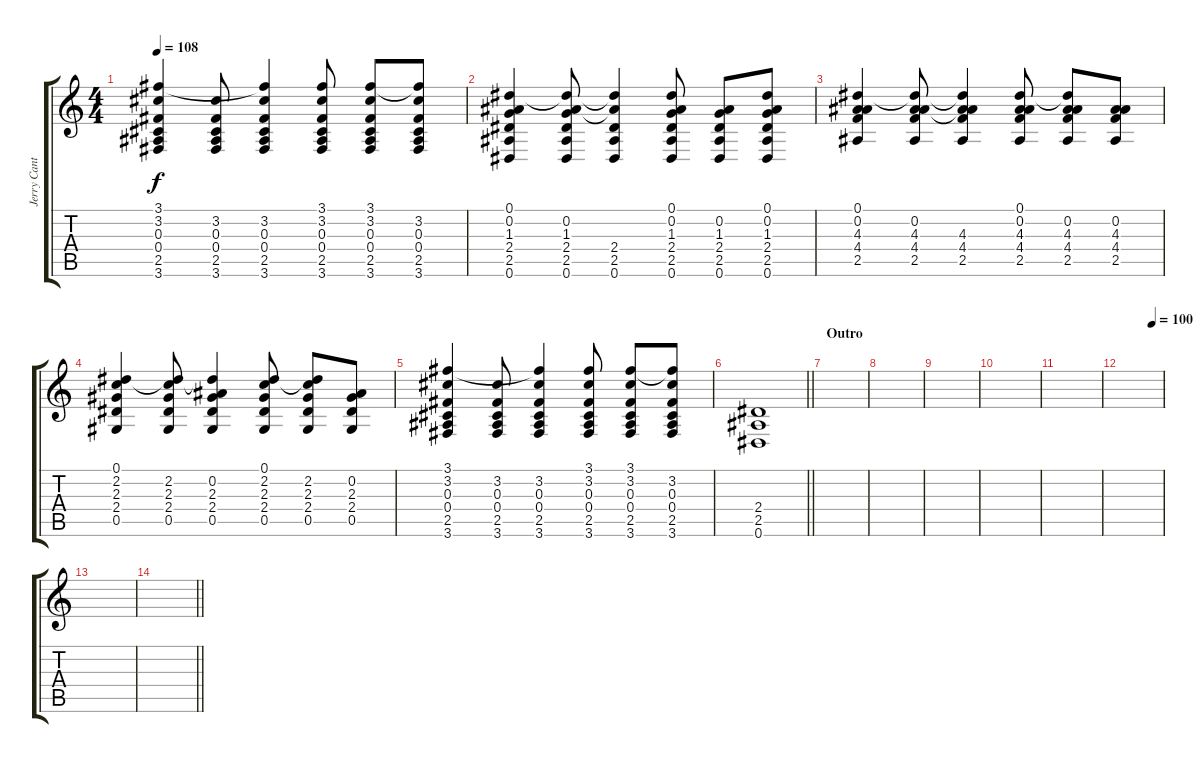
\track ("Jerry Cantrell" "Jerry Cant") {instrument overdrivenguitar}
\staff {score tabs}
\tuning (Eb4 Bb3 Gb3 Db3 Ab2 Eb2) {hide}
\ts (4 4)
\tempo 108
\clef g2
\ks c
(3.1 3.2 0.3 0.4 2.5 3.6).4{dy f} (3.2 0.3 0.4 2.5 3.6).8 (3.1{t} 3.2 0.3 0.4 2.5 3.6).4 (3.1 3.2 0.3 0.4 2.5 3.6).8 (3.1 3.2 0.3 0.4 2.5 3.6).8 (3.1{t} 3.2 0.3 0.4 2.5 3.6).8 |
(0.1 0.2 1.3 2.4 2.5 0.6).4 (0.1{t} 0.2 1.3 2.4 2.5 0.6).8 (0.1{t} 0.2{t} 2.4 2.5 0.6).4 (0.1 0.2 1.3 2.4 2.5 0.6).8 (0.2 1.3 2.4 2.5 0.6).8 (0.1 0.2 1.3 2.4 2.5 0.6).8 |
(0.1 0.2 4.3 4.4 2.5).4 (0.1{t} 0.2 4.3 4.4 2.5).8 (0.1{t} 0.2{t} 4.3 4.4 2.5).4 (0.1 0.2 4.3 4.4 2.5).8 (0.1{t} 0.2 4.3 4.4 2.5).8 (0.2 4.3 4.4 2.5).8 |
(0.1 2.2 2.3 2.4 0.5).4 (0.1{t} 2.2 2.3 2.4 0.5).8 (0.1{t} 0.2 2.3 2.4 0.5).4 (0.1 2.2 2.3 2.4 0.5).8 (0.1{t} 2.2 2.3 2.4 0.5).8 (0.2 2.3 2.4 0.5).8 |
(3.1 3.2 0.3 0.4 2.5 3.6).4 (3.2 0.3 0.4 2.5 3.6).8 (3.1{t} 3.2 0.3 0.4 2.5 3.6).4 (3.1 3.2 0.3 0.4 2.5 3.6).8 (3.1 3.2 0.3 0.4 2.5 3.6).8 (3.1{t} 3.2 0.3 0.4 2.5 3.6).8 |
\barLineRight lightlight
(2.4 2.5 0.6).1 |
\section ("" "Outro")
|
|
|
|
|
\tempo (100 0.75)
|
|
\barLineRight lightlight
